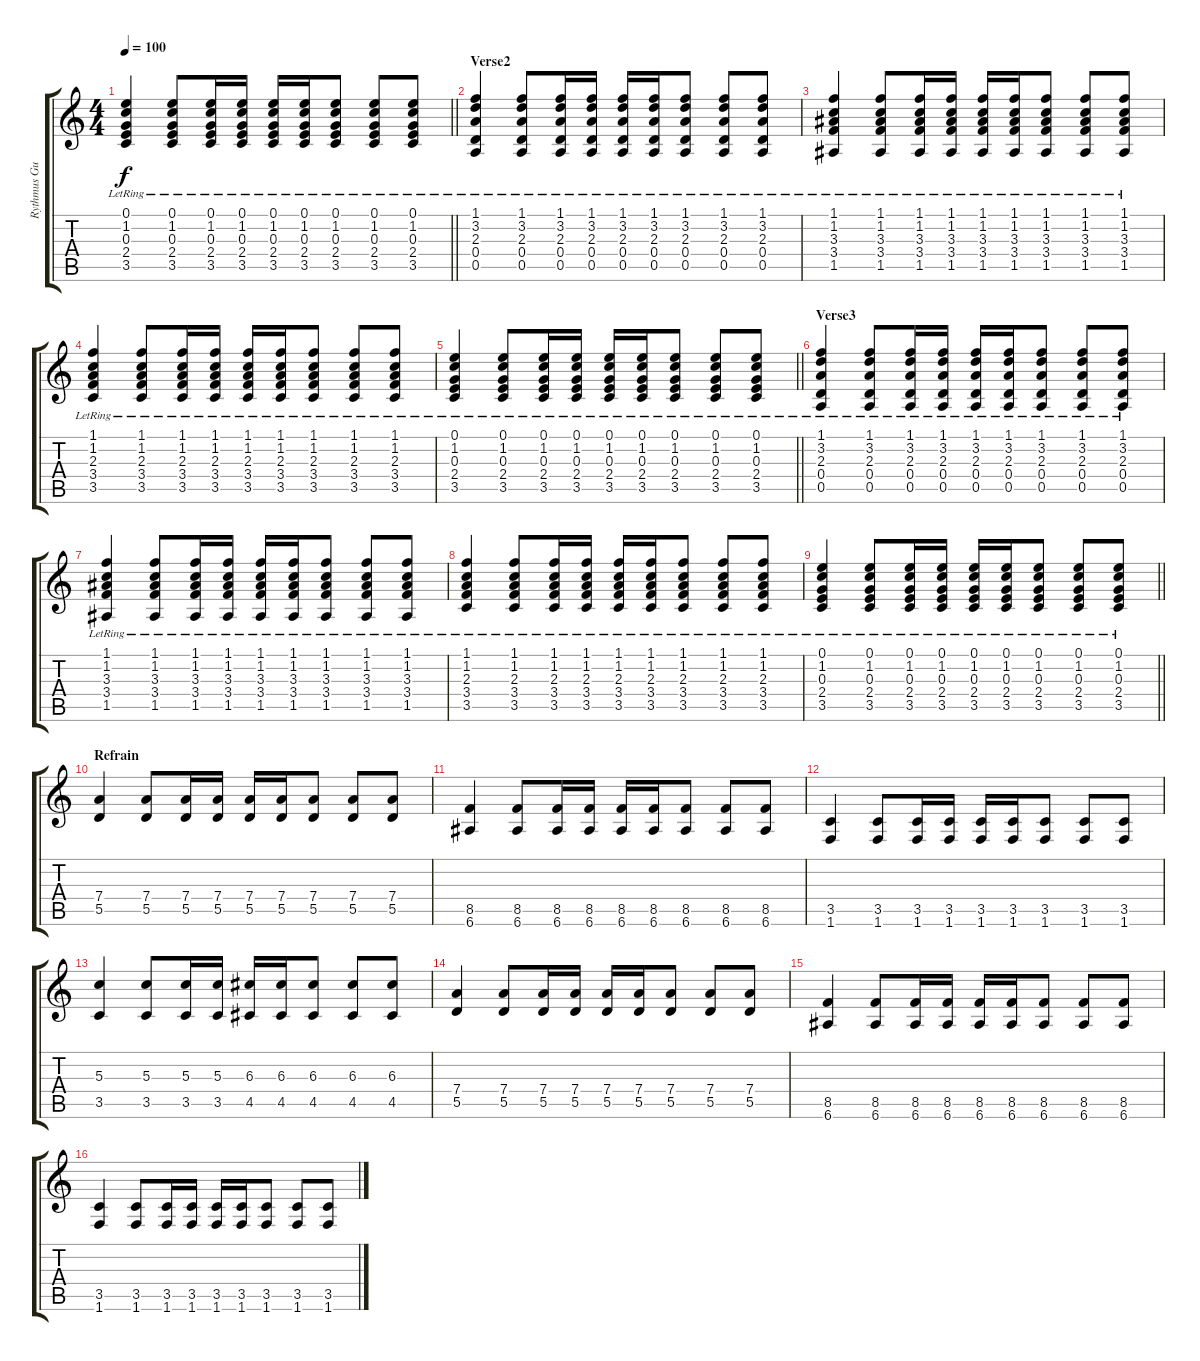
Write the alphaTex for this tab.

\track ("Rythmus Guitar" "Rythmus Gu") {instrument acousticguitarsteel}
\staff {score tabs}
\tuning (E4 B3 G3 D3 A2 E2) {hide}
\ts (4 4)
\tempo 100
\clef g2
\barLineRight lightlight
\ks c
(0.1{lr} 1.2{lr} 0.3{lr} 2.4{lr} 3.5{lr}).4{dy f} (0.1{lr} 1.2{lr} 0.3{lr} 2.4{lr} 3.5{lr}).8 (0.1{lr} 1.2{lr} 0.3{lr} 2.4{lr} 3.5{lr}).16 (0.1{lr} 1.2{lr} 0.3{lr} 2.4{lr} 3.5{lr}).16 (0.1{lr} 1.2{lr} 0.3{lr} 2.4{lr} 3.5{lr}).16 (0.1{lr} 1.2{lr} 0.3{lr} 2.4{lr} 3.5{lr}).16 (0.1{lr} 1.2{lr} 0.3{lr} 2.4{lr} 3.5{lr}).8 (0.1{lr} 1.2{lr} 0.3{lr} 2.4{lr} 3.5{lr}).8 (0.1{lr} 1.2{lr} 0.3{lr} 2.4{lr} 3.5{lr}).8 |
\section ("" "Verse2")
(1.1{lr} 3.2{lr} 2.3{lr} 0.4{lr} 0.5{lr}).4 (1.1{lr} 3.2{lr} 2.3{lr} 0.4{lr} 0.5{lr}).8 (1.1{lr} 3.2{lr} 2.3{lr} 0.4{lr} 0.5{lr}).16 (1.1{lr} 3.2{lr} 2.3{lr} 0.4{lr} 0.5{lr}).16 (1.1{lr} 3.2{lr} 2.3{lr} 0.4{lr} 0.5{lr}).16 (1.1{lr} 3.2{lr} 2.3{lr} 0.4{lr} 0.5{lr}).16 (1.1{lr} 3.2{lr} 2.3{lr} 0.4{lr} 0.5{lr}).8 (1.1{lr} 3.2{lr} 2.3{lr} 0.4{lr} 0.5{lr}).8 (1.1{lr} 3.2{lr} 2.3{lr} 0.4{lr} 0.5{lr}).8 |
(1.1{lr} 1.2{lr} 3.3{lr} 3.4{lr} 1.5{lr}).4 (1.1{lr} 1.2{lr} 3.3{lr} 3.4{lr} 1.5{lr}).8 (1.1{lr} 1.2{lr} 3.3{lr} 3.4{lr} 1.5{lr}).16 (1.1{lr} 1.2{lr} 3.3{lr} 3.4{lr} 1.5{lr}).16 (1.1{lr} 1.2{lr} 3.3{lr} 3.4{lr} 1.5{lr}).16 (1.1{lr} 1.2{lr} 3.3{lr} 3.4{lr} 1.5{lr}).16 (1.1{lr} 1.2{lr} 3.3{lr} 3.4{lr} 1.5{lr}).8 (1.1{lr} 1.2{lr} 3.3{lr} 3.4{lr} 1.5{lr}).8 (1.1{lr} 1.2{lr} 3.3{lr} 3.4{lr} 1.5{lr}).8 |
(1.1{lr} 1.2{lr} 2.3{lr} 3.4{lr} 3.5{lr}).4 (1.1{lr} 1.2{lr} 2.3{lr} 3.4{lr} 3.5{lr}).8 (1.1{lr} 1.2{lr} 2.3{lr} 3.4{lr} 3.5{lr}).16 (1.1{lr} 1.2{lr} 2.3{lr} 3.4{lr} 3.5{lr}).16 (1.1{lr} 1.2{lr} 2.3{lr} 3.4{lr} 3.5{lr}).16 (1.1{lr} 1.2{lr} 2.3{lr} 3.4{lr} 3.5{lr}).16 (1.1{lr} 1.2{lr} 2.3{lr} 3.4{lr} 3.5{lr}).8 (1.1{lr} 1.2{lr} 2.3{lr} 3.4{lr} 3.5{lr}).8 (1.1{lr} 1.2{lr} 2.3{lr} 3.4{lr} 3.5{lr}).8 |
\barLineRight lightlight
(0.1{lr} 1.2{lr} 0.3{lr} 2.4{lr} 3.5{lr}).4 (0.1{lr} 1.2{lr} 0.3{lr} 2.4{lr} 3.5{lr}).8 (0.1{lr} 1.2{lr} 0.3{lr} 2.4{lr} 3.5{lr}).16 (0.1{lr} 1.2{lr} 0.3{lr} 2.4{lr} 3.5{lr}).16 (0.1{lr} 1.2{lr} 0.3{lr} 2.4{lr} 3.5{lr}).16 (0.1{lr} 1.2{lr} 0.3{lr} 2.4{lr} 3.5{lr}).16 (0.1{lr} 1.2{lr} 0.3{lr} 2.4{lr} 3.5{lr}).8 (0.1{lr} 1.2{lr} 0.3{lr} 2.4{lr} 3.5{lr}).8 (0.1{lr} 1.2{lr} 0.3{lr} 2.4{lr} 3.5{lr}).8 |
\section ("" "Verse3")
(1.1{lr} 3.2{lr} 2.3{lr} 0.4{lr} 0.5{lr}).4 (1.1{lr} 3.2{lr} 2.3{lr} 0.4{lr} 0.5{lr}).8 (1.1{lr} 3.2{lr} 2.3{lr} 0.4{lr} 0.5{lr}).16 (1.1{lr} 3.2{lr} 2.3{lr} 0.4{lr} 0.5{lr}).16 (1.1{lr} 3.2{lr} 2.3{lr} 0.4{lr} 0.5{lr}).16 (1.1{lr} 3.2{lr} 2.3{lr} 0.4{lr} 0.5{lr}).16 (1.1{lr} 3.2{lr} 2.3{lr} 0.4{lr} 0.5{lr}).8 (1.1{lr} 3.2{lr} 2.3{lr} 0.4{lr} 0.5{lr}).8 (1.1{lr} 3.2{lr} 2.3{lr} 0.4{lr} 0.5{lr}).8 |
(1.1{lr} 1.2{lr} 3.3{lr} 3.4{lr} 1.5{lr}).4 (1.1{lr} 1.2{lr} 3.3{lr} 3.4{lr} 1.5{lr}).8 (1.1{lr} 1.2{lr} 3.3{lr} 3.4{lr} 1.5{lr}).16 (1.1{lr} 1.2{lr} 3.3{lr} 3.4{lr} 1.5{lr}).16 (1.1{lr} 1.2{lr} 3.3{lr} 3.4{lr} 1.5{lr}).16 (1.1{lr} 1.2{lr} 3.3{lr} 3.4{lr} 1.5{lr}).16 (1.1{lr} 1.2{lr} 3.3{lr} 3.4{lr} 1.5{lr}).8 (1.1{lr} 1.2{lr} 3.3{lr} 3.4{lr} 1.5{lr}).8 (1.1{lr} 1.2{lr} 3.3{lr} 3.4{lr} 1.5{lr}).8 |
(1.1{lr} 1.2{lr} 2.3{lr} 3.4{lr} 3.5{lr}).4 (1.1{lr} 1.2{lr} 2.3{lr} 3.4{lr} 3.5{lr}).8 (1.1{lr} 1.2{lr} 2.3{lr} 3.4{lr} 3.5{lr}).16 (1.1{lr} 1.2{lr} 2.3{lr} 3.4{lr} 3.5{lr}).16 (1.1{lr} 1.2{lr} 2.3{lr} 3.4{lr} 3.5{lr}).16 (1.1{lr} 1.2{lr} 2.3{lr} 3.4{lr} 3.5{lr}).16 (1.1{lr} 1.2{lr} 2.3{lr} 3.4{lr} 3.5{lr}).8 (1.1{lr} 1.2{lr} 2.3{lr} 3.4{lr} 3.5{lr}).8 (1.1{lr} 1.2{lr} 2.3{lr} 3.4{lr} 3.5{lr}).8 |
\barLineRight lightlight
(0.1{lr} 1.2{lr} 0.3{lr} 2.4{lr} 3.5{lr}).4 (0.1{lr} 1.2{lr} 0.3{lr} 2.4{lr} 3.5{lr}).8 (0.1{lr} 1.2{lr} 0.3{lr} 2.4{lr} 3.5{lr}).16 (0.1{lr} 1.2{lr} 0.3{lr} 2.4{lr} 3.5{lr}).16 (0.1{lr} 1.2{lr} 0.3{lr} 2.4{lr} 3.5{lr}).16 (0.1{lr} 1.2{lr} 0.3{lr} 2.4{lr} 3.5{lr}).16 (0.1{lr} 1.2{lr} 0.3{lr} 2.4{lr} 3.5{lr}).8 (0.1{lr} 1.2{lr} 0.3{lr} 2.4{lr} 3.5{lr}).8 (0.1{lr} 1.2{lr} 0.3{lr} 2.4{lr} 3.5{lr}).8 |
\section ("" "Refrain")
(7.4 5.5).4{volume 14 instrument overdrivenguitar} (7.4 5.5).8 (7.4 5.5).16 (7.4 5.5).16 (7.4 5.5).16 (7.4 5.5).16 (7.4 5.5).8 (7.4 5.5).8 (7.4 5.5).8 |
(8.5 6.6).4 (8.5 6.6).8 (8.5 6.6).16 (8.5 6.6).16 (8.5 6.6).16 (8.5 6.6).16 (8.5 6.6).8 (8.5 6.6).8 (8.5 6.6).8 |
(3.5 1.6).4 (3.5 1.6).8 (3.5 1.6).16 (3.5 1.6).16 (3.5 1.6).16 (3.5 1.6).16 (3.5 1.6).8 (3.5 1.6).8 (3.5 1.6).8 |
(5.3 3.5).4 (5.3 3.5).8 (5.3 3.5).16 (5.3 3.5).16 (6.3 4.5).16 (6.3 4.5).16 (6.3 4.5).8 (6.3 4.5).8 (6.3 4.5).8 |
(7.4 5.5).4 (7.4 5.5).8 (7.4 5.5).16 (7.4 5.5).16 (7.4 5.5).16 (7.4 5.5).16 (7.4 5.5).8 (7.4 5.5).8 (7.4 5.5).8 |
(8.5 6.6).4 (8.5 6.6).8 (8.5 6.6).16 (8.5 6.6).16 (8.5 6.6).16 (8.5 6.6).16 (8.5 6.6).8 (8.5 6.6).8 (8.5 6.6).8 |
(3.5 1.6).4 (3.5 1.6).8 (3.5 1.6).16 (3.5 1.6).16 (3.5 1.6).16 (3.5 1.6).16 (3.5 1.6).8 (3.5 1.6).8 (3.5 1.6).8
